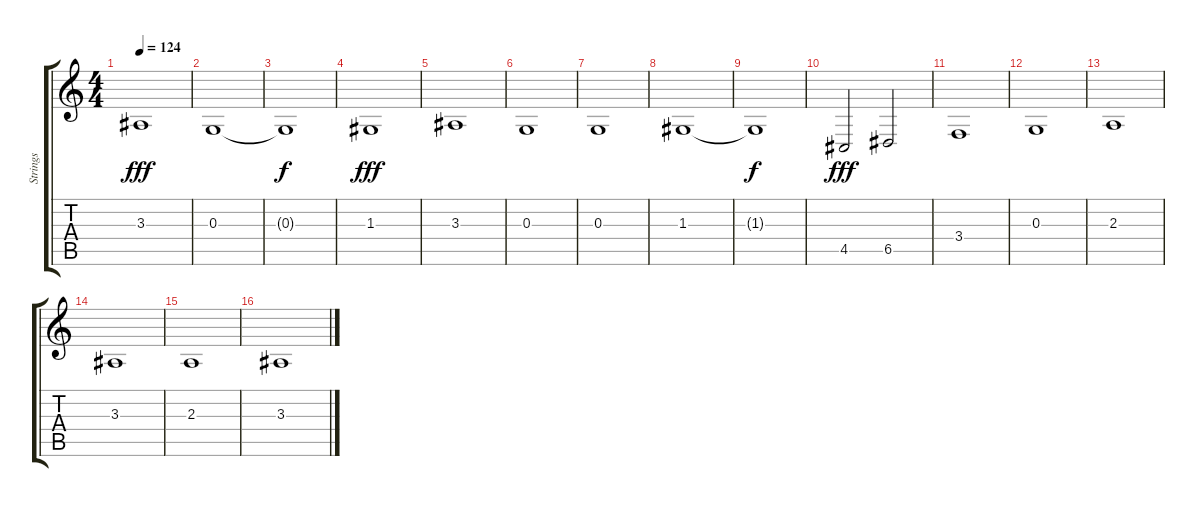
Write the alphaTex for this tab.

\track ("Strings" "Strings") {instrument stringensemble1}
\staff {score tabs}
\tuning (E4 B3 G3 D3 A2 E2) {hide}
\ts (4 4)
\tempo 124
\clef g2
\ks c
3.3.1{dy fff} |
0.3.1 |
0.3{t}.1{dy f} |
1.3.1{dy fff} |
3.3.1 |
0.3.1 |
0.3.1 |
1.3.1 |
1.3{t}.1{dy f} |
4.5.2{dy fff} 6.5.2 |
3.4.1 |
0.3.1 |
2.3.1 |
3.3.1 |
2.3.1 |
3.3.1
